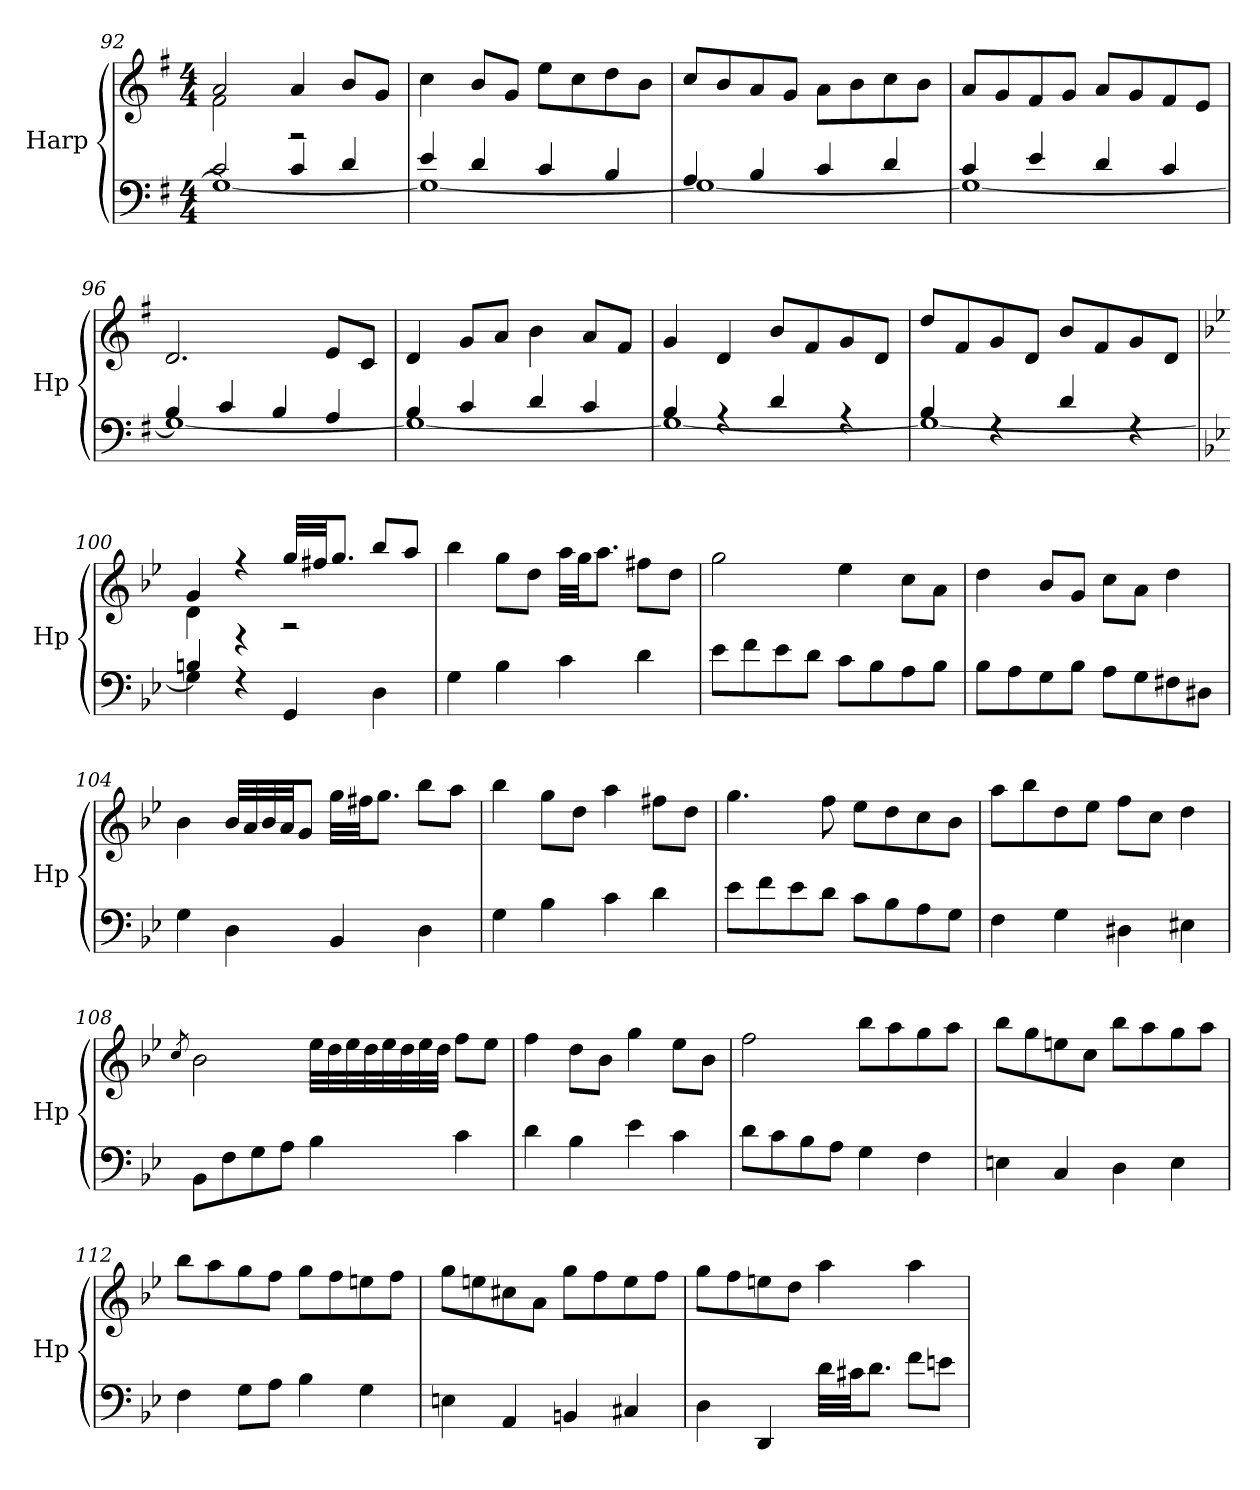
**kern	**kern
*part1	*part1
*staff2	*staff1
*I"Harp	*
*I'Hp	*
*clefF4	*clefG2
*k[f#]	*k[f#]
*M4/4	*M4/4
=92	=92
*^	*^
2c/	1G_	2a/	2f#\
4c/	.	4a/	2rF
4d/	.	8b/L	.
.	.	8g/J	.
*	*	*v	*v
=93	=93	=93
4e/	1G_	4cc\
4d/	.	8b/L
.	.	8g/J
4c/	.	8ee\L
.	.	8cc\
4B/	.	8dd\
.	.	8b\J
=94	=94	=94
4A/	1G_	8cc/L
.	.	8b/
4B/	.	8a/
.	.	8g/J
4c/	.	8a\L
.	.	8b\
4d/	.	8cc\
.	.	8b\J
=95	=95	=95
4c/	1G_	8a/L
.	.	8g/
4e/	.	8f#/
.	.	8g/J
4d/	.	8a/L
.	.	8g/
4c/	.	8f#/
.	.	8e/J
=96	=96	=96
4B/	1G_	2.d/
4c/	.	.
4B/	.	.
4A/	.	8e/L
.	.	8c/J
!!LO:LB:g=z
=97	=97	=97
4B/	1G_	4d/
4c/	.	8g/L
.	.	8a/J
4d/	.	4b\
4c/	.	8a/L
.	.	8f#/J
=98	=98	=98
4B/	1G_	4g/
4rA	.	4d/
4d/	.	8b/L
.	.	8f#/
4rA	.	8g/
.	.	8d/J
=99	=99	=99
4B/	1G_	8dd/L
.	.	8f#/
4rF	.	8g/
.	.	8d/J
4d/	.	8b/L
.	.	8f#/
4rF	.	8g/
.	.	8d/J
=100	=100	=100
*k[b-e-]	*	*k[b-e-]
*	*	*^
4Bn/	4G\]	4g/	4d\
4rF	2.ryy	4r	4rF
4GG/	.	32gg/LLL	2rA
.	.	32ff#X/JJ	.
.	.	8.gg/J	.
4D\	.	8bb-/L	.
.	.	8aa/J	.
*v	*v	*	*
*	*v	*v
=101	=101
4G\	4bb-\
4B-\	8gg\L
.	8dd\J
4c\	32aa\LLL
.	32gg\JJ
.	8.aa\J
4d\	8ff#X\L
.	8dd\J
!!LO:PB:g=z
=102	=102
8e-\L	2gg\
8f\	.
8e-\	.
8d\J	.
8c\L	4ee-\
8B-\	.
8A\	8cc\L
8B-\J	8a\J
=103	=103
8B-\L	4dd\
8A\	.
8G\	8b-/L
8B-\J	8g/J
8A\L	8cc\L
8G\	8a\J
8F#X\	4dd\
8D#X\J	.
=104	=104
4G\	4b-\
4D\	32b-/LLL
.	32a/
.	32b-/
.	32a/JJ
.	8g/J
4BB-/	32gg\LLL
.	32ff#X\JJ
.	8.gg\J
4D\	8bb-\L
.	8aa\J
=105	=105
4G\	4bb-\
4B-\	8gg\L
.	8dd\J
4c\	4aa\
4d\	8ff#X\L
.	8dd\J
!!LO:LB:g=z
=106	=106
8e-\L	4.gg\
8f\	.
8e-\	.
8d\J	8ff\
8c\L	8ee-\L
8B-\	8dd\
8A\	8cc\
8G\J	8b-\J
=107	=107
4F\	8aa\L
.	8bb-\
4G\	8dd\
.	8ee-\J
4D#X\	8ff\L
.	8cc\J
4E#X\	4dd\
=108	=108
.	8qcc/
8BB-\L	2b-\
8F\	.
8G\	.
8A\J	.
4B-\	32ee-\LLL
.	32dd\
.	32ee-\
.	32dd\
.	32ee-\
.	32dd\
.	32ee-\
.	32dd\JJJ
4c\	8ff\L
.	8ee-\J
=109	=109
4d\	4ff\
4B-\	8dd\L
.	8b-\J
4e-\	4gg\
4c\	8ee-\L
.	8b-\J
!!LO:LB:g=z
=110	=110
8d\L	2ff\
8c\	.
8B-\	.
8A\J	.
4G\	8bb-\L
.	8aa\
4F\	8gg\
.	8aa\J
=111	=111
4En\	8bb-\L
.	8gg\
4C/	8een\
.	8cc\J
4D\	8bb-\L
.	8aa\
4E\	8gg\
.	8aa\J
=112	=112
4F\	8bb-\L
.	8aa\
8G\L	8gg\
8A\J	8ff\J
4B-\	8gg\L
.	8ff\
4G\	8een\
.	8ff\J
=113	=113
4En\	8gg\L
.	8een\
4AA/	8cc#X\
.	8a\J
4BBn/	8gg\L
.	8ff\
4C#X/	8ee\
.	8ff\J
!!LO:LB:g=z
=114	=114
4D\	8gg\L
.	8ff\
4DD/	8een\
.	8dd\J
32d\LLL	4aa\
32c#X\JJ	.
8.d\J	.
8f\L	4aa\
8en\J	.
=	=
*-	*-
